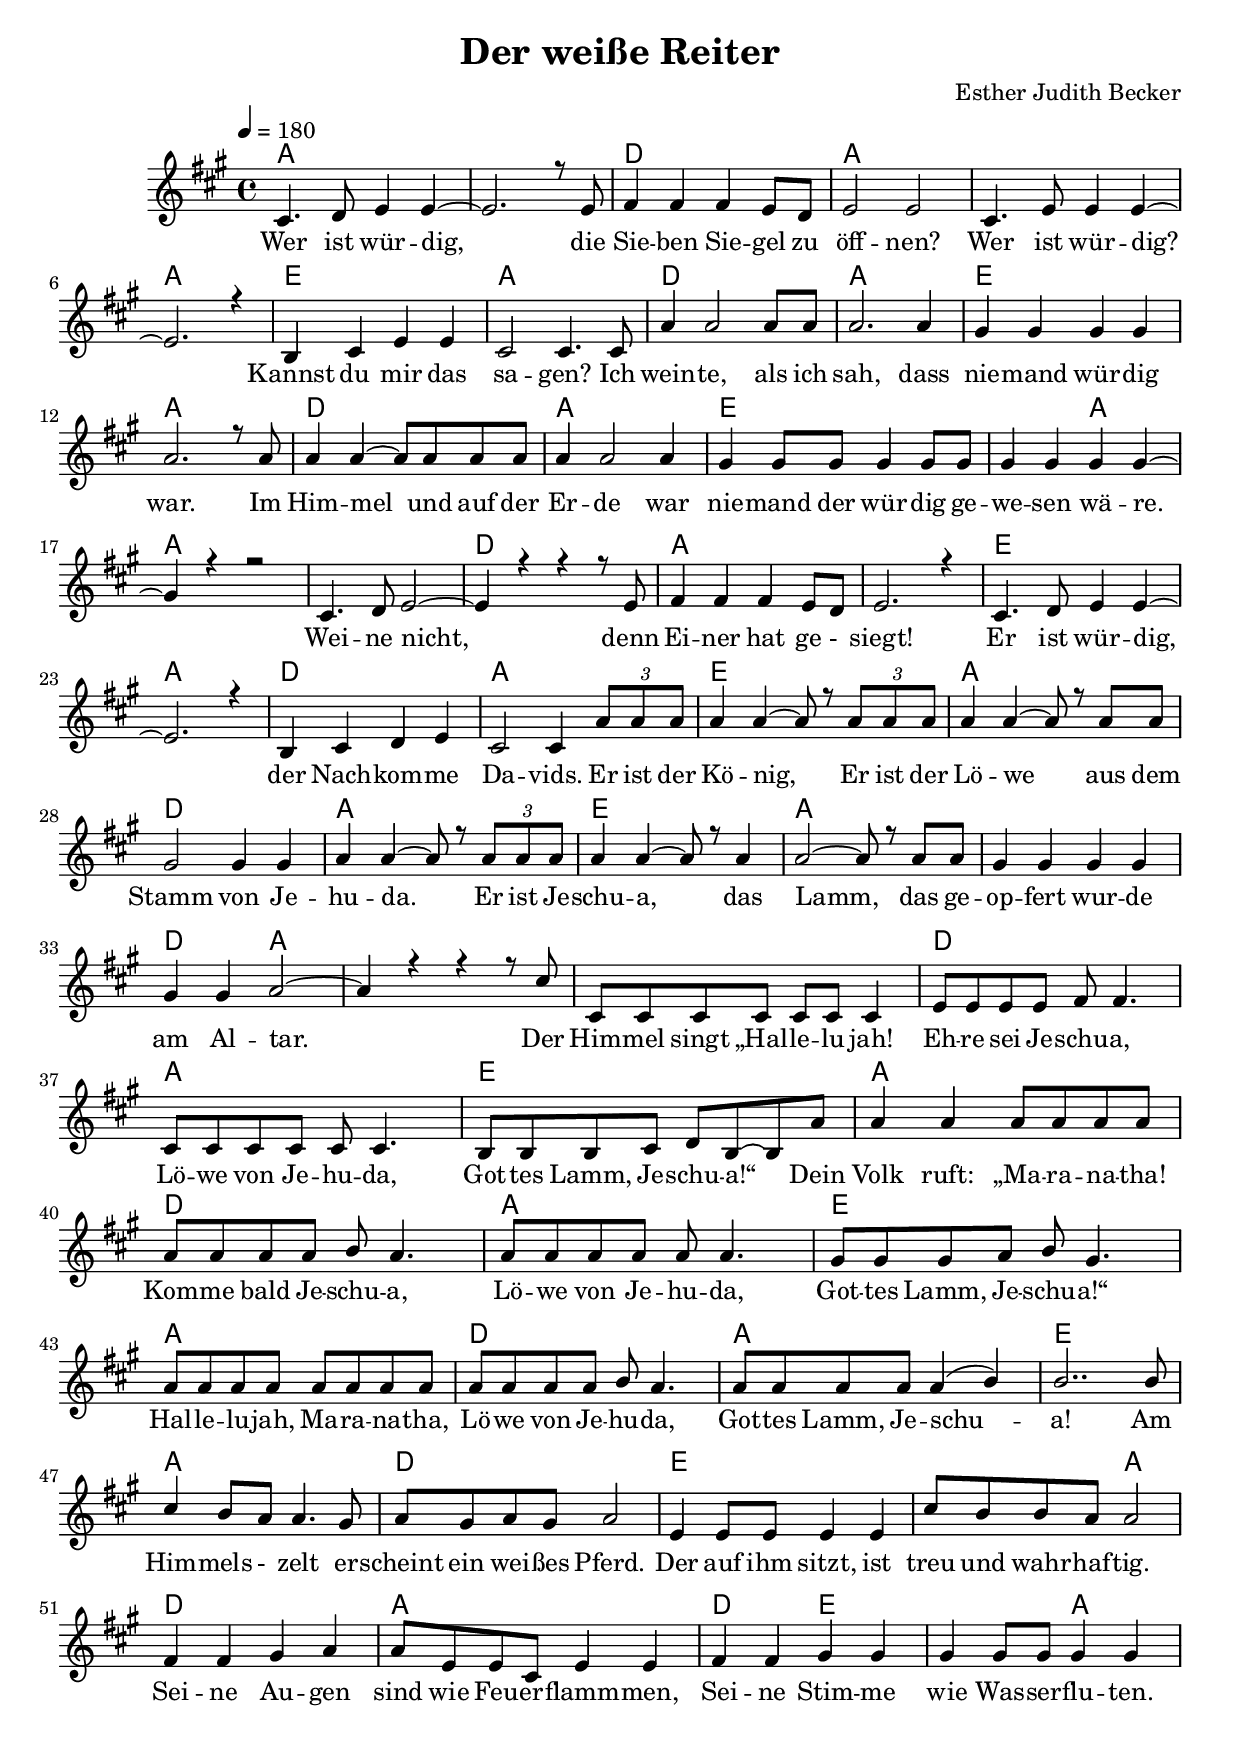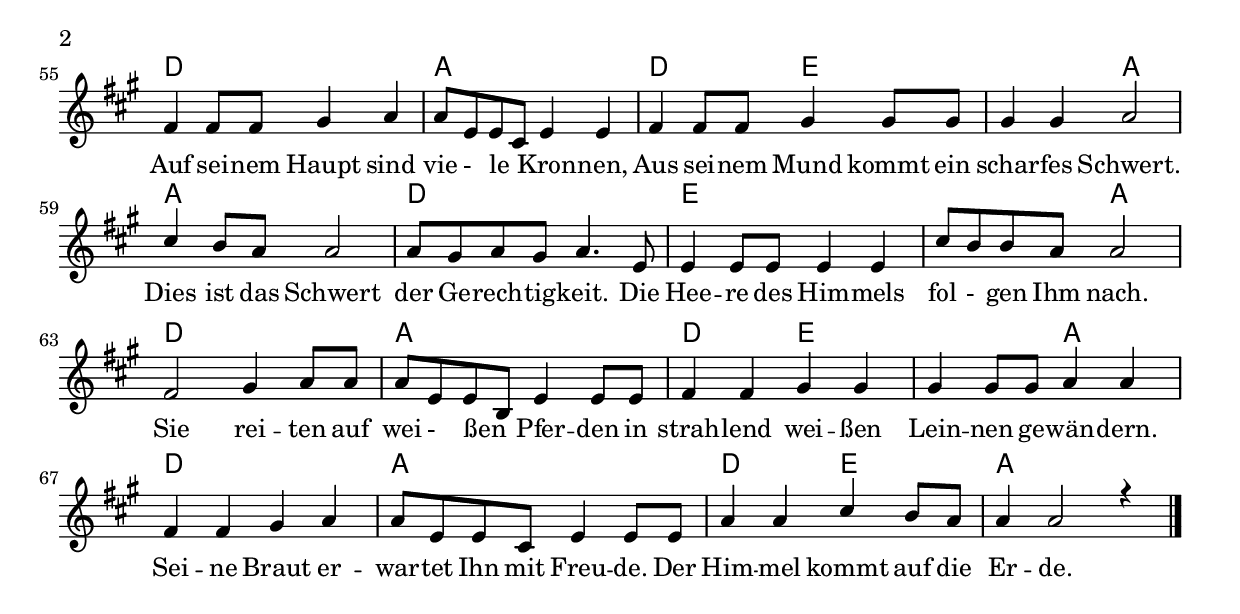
\version "2.13.3"

\header {
  title = "Der weiße Reiter"
  composer = "Esther Judith Becker"
}

global = {
  \key a \major
  \time 4/4
  \tempo 4 = 180
}

akkorde = \chordmode {
  a1 a1 d1 a1 a1 a1 e1 a1 d1 a1 e1 a1 d1 a1 e1 e2 a2
  % weine nicht ...
  a1 a1 d1 a1 a1 e1 a1 d1 a1 e1 a1 d1 a1 e1 a1 a1 d2 a2 a1
  % (der) himmel singt ...
  a1 d1 a1 e1
  % source-data next page
  a1 d1 a1 e1 a1 d1 a1 e1 a1 d1 e1 e2 a2 d1
  % sind wie feuerflammen
  a1 d2 e2 e2 a2 d1 a1 d2 e2 e2 a2
  % dies ist das schwert
  a1 d1 e1 e2 a2 d1 a1
  % source-data next page
  d2 e2 e2 a2 d1 a1 d2 e2 a1
}

text = \lyricmode {
  Wer ist wür -- dig, die Sie -- ben Sie -- gel zu 
  öff -- nen? Wer ist wür -- dig? Kannst du mir das
  sa -- gen? Ich wein -- te, als ich sah, dass
  nie -- mand wür -- dig war. Im Him -- mel und auf der
  Er -- de war nie -- mand der wür -- dig ge -- we -- sen wä -- re.
  Wei -- ne nicht, denn Ei -- ner hat ge -_ siegt!
  Er ist wür -- dig, der Nach -- kom -- me Da -- vids. Er ist der
  Kö -- nig, Er ist der Lö -- we aus dem
  Stamm von Je -- hu -- da. Er ist Je -- schu -- a, das
  Lamm, das ge -- op -- fert wur -- de am Al -- tar. Der
  Him -- mel singt „Hal -- le -- lu jah! Eh -- re sei Je -- schu -- a,
  Lö -- we von Je -- hu -- da, Got -- tes Lamm, Je -- schu -- a!“ Dein
  % source-data next page
  Volk ruft: „Ma -- ra -- na -- tha! Kom -- me bald Je -- schu -- a,
  Lö -- we von Je -- hu -- da, Got -- tes Lamm, Je -- schu -- a!“
  Hal -- le -- lu -- jah, Ma -- ra -- na -- tha, Lö -- we von Je -- hu -- da,
  Got -- tes Lamm, Je -- schu -- a! Am Him -- mels -_ zelt er -- 
  scheint ein wei -- ßes Pferd. Der auf ihm sitzt, ist
  treu und wahr -- haf -- tig. Sei -- ne Au -- gen
  sind wie Feu -- er -- flamm -- men, Sei -- ne Stim -- me wie Was -- ser -- flu -- ten.
  Auf sei -- nem Haupt sind vie -_ le _ Kron -- nen,
  Aus sei -- nem Mund kommt ein schar -- fes Schwert.
  Dies ist das Schwert der Ge -- rech -- tig -- keit. Die
  Hee -- re des Him -- mels fol -_ gen Ihm nach.
  Sie rei -- ten auf wei -_ ßen _ Pfer -- den in
  % source-data next page
  strah -- lend wei -- ßen Lein -- nen ge -- wän -- dern. Sei -- ne Braut er --
  war -- tet Ihn mit Freu -- de. Der Him -- mel kommt auf die 
  Er -- de.
}

notesMelody = {
  cis4. d8 e4 e4~ | e2. r8 e8 | fis4 fis fis e8 d | 
  e2 e | cis4. e8 e4 e~ | e2. r4 | b4 cis e e | 
  cis2 cis4. cis8 | a'4 a2 a8 a8 | a2. a4 | 
  gis4 gis gis gis | a2. r8 a8 | a4 a~ a8 a8 a8 a8 | 
  a4 a2 a4 | gis4 gis8 gis gis4 gis8 gis | gis4 gis gis gis~ | gis r4 r2 |
  cis,4. d8 e2~ | e4 r4 r4 r8 e8 | fis4 fis fis e8 d8 | e2. r4 |
  cis4. d8 e4 e~ | e2. r4 | b4 cis d e | cis2 cis4 \times 2/3 {a'8 a a} | 
  a4 a~ a8 r8 \times 2/3 {a8 a a} | a4 a~ a8 r8 a8 a | 
  gis2 gis4 gis4 | a a~ a8 r8 \times 2/3 {a8 a a} | a4 a~ a8 r8 a4 |
  a2~ a8 r8 a8 a | gis4 gis gis gis | gis gis a2~ | a4 r4 r4 r8 cis8 |
  cis,8 cis cis cis cis cis cis4 | e8 e e e fis8 fis4. | 
  cis8 cis cis cis cis8 cis4. | b8 b b cis d b~ b a' |
  % source-data next page
  a4 a a8 a a a | a a a a b a4. |
  a8 a a a a8 a4. | gis8 gis gis a b gis4. |
  a8 a a a a a a a | a a a a b a4. |
  a8 a a a a4( b4) | b2.. b8 | cis4 b8 a a4. gis8 |
  a8 gis a gis a2 | e4 e8 e8 e4 e | 
  cis'8 b b a a2 | fis4 fis gis a |
  a8 e e cis e4 e | fis4 fis gis gis | gis gis8 gis8 gis4 gis |
  fis4 fis8 fis gis4 a | a8 e e cis e4 e |
  fis4 fis8 fis gis4 gis8 gis8 | gis4 gis a2 |
  cis4 b8 a a2 | a8 gis a gis a4. e8 |
  e4 e8 e e4 e | cis'8 b b a a2 |
  fis2 gis4 a8 a | a e e b e4 e8 e |
  % source-data next page
  fis4 fis gis gis | gis gis8 gis a4 a | fis4 fis gis a |
  a8 e e cis e4 e8 e | a4 a cis b8 a |
  a4 a2 r4 \bar "|."
}

\score {
  <<
    \new ChordNames { \set chordChanges = ##t \germanChords \akkorde }
    \new Voice { \voiceOne << \global \relative c' \notesMelody >> }
    \addlyrics { \text }
    
    %    \new TabStaff \with { instrumentName = #"mandolin" }
    %<<
    %  \set TabStaff.stringTunings = #guitar-tuning
    %      {
    %        \stemDown
    %         \relative c' \notesMelody
    %      }
    %>>
  >>
}

\score {
  <<
    %\new Staff \with { midiInstrument = "violin" }
    \new Voice { \voiceOne << \global \relative c' \notesMelody >> }
  >>
  
  \midi {
    \context {
      \Score
    }
  }
}